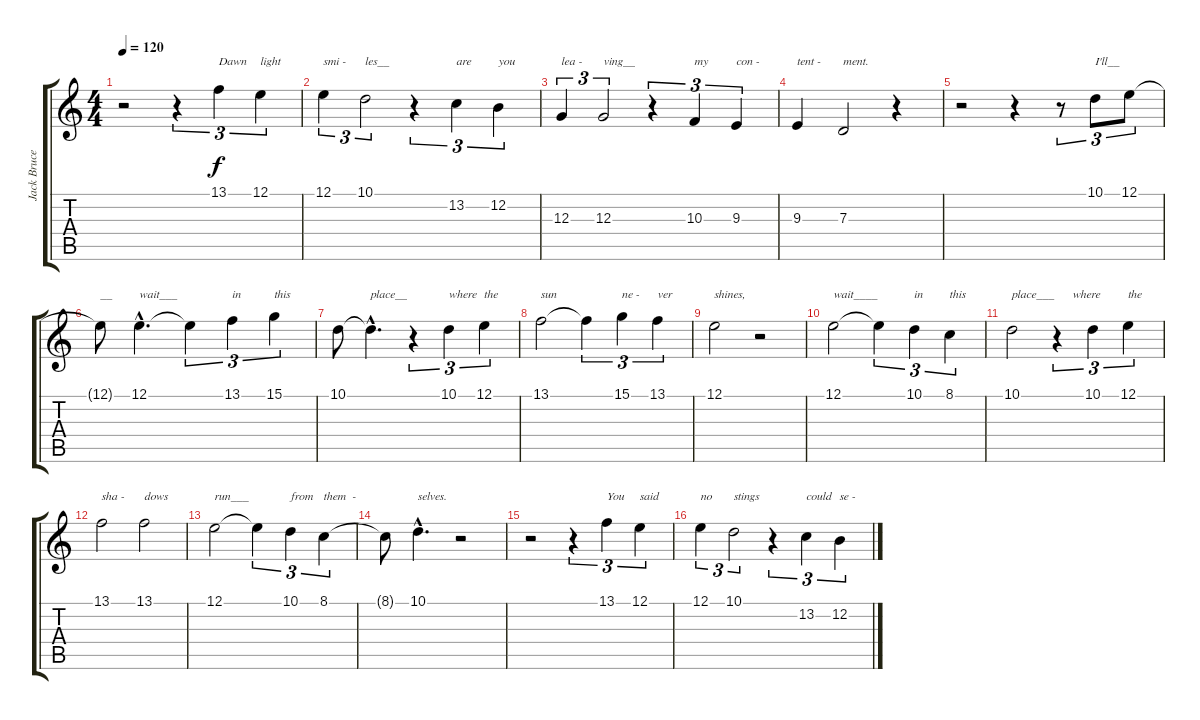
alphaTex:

\track ("Jack Bruce (Vocals)" "Jack Bruce") {instrument lead2sawtooth}
\staff {score tabs}
\tuning (E4 B3 G3 D3 A2 E2) {hide}
\ts (4 4)
\tempo 120
\clef g2
\ks c
r.2{dy f} r.4{tu (3 2)} 13.1.4{tu (3 2) txt "Dawn"} 12.1.4{tu (3 2) txt "light"} |
12.1.4{tu (3 2) txt "smi -"} 10.1.2{tu (3 2) txt "les__"} r.4{tu (3 2)} 13.2.4{tu (3 2) txt "are "} 12.2.4{tu (3 2) txt "you"} |
12.3.4{tu (3 2) txt "lea -"} 12.3.2{tu (3 2) txt "ving__"} r.4{tu (3 2)} 10.3.4{tu (3 2) txt "my"} 9.3.4{tu (3 2) txt "con -"} |
9.3.4{txt "tent -"} 7.3.2{txt "ment."} r.4 |
r.2 r.4 r.8{tu (3 2)} 10.1.8{tu (3 2) txt "I'll__"} 12.1.8{tu (3 2)} |
12.1{t}.8{txt "__"} 12.1{hac}.4{d txt "wait___"} 12.1{t}.4{tu (3 2)} 13.1.4{tu (3 2) txt "in"} 15.1.4{tu (3 2) txt "this"} |
10.1.8 10.1{hac t}.4{d txt "place__"} r.4{tu (3 2)} 10.1.4{tu (3 2) txt "where"} 12.1.4{tu (3 2) txt "the"} |
13.1.2{txt "sun"} 13.1{t}.4{tu (3 2)} 15.1.4{tu (3 2) txt "ne -"} 13.1.4{tu (3 2) txt "ver"} |
12.1.2{txt "shines,"} r.2 |
12.1.2{txt "wait____"} 12.1{t}.4{tu (3 2)} 10.1.4{tu (3 2) txt "in"} 8.1.4{tu (3 2) txt "this"} |
10.1.2{txt "place___"} r.4{tu (3 2) txt "     where"} 10.1.4{tu (3 2)} 12.1.4{tu (3 2) txt "the"} |
13.1.2{txt "sha -"} 13.1.2{txt "dows"} |
12.1.2{txt "run___"} 12.1{t}.4{tu (3 2)} 10.1.4{tu (3 2) txt "from"} 8.1.4{tu (3 2) txt "them  -"} |
8.1{t}.8 10.1{hac}.4{d txt "selves."} r.2 |
r.2 r.4{tu (3 2)} 13.1.4{tu (3 2) txt "You"} 12.1.4{tu (3 2) txt "said"} |
12.1.4{tu (3 2) txt "no"} 10.1.2{tu (3 2) txt "stings"} r.4{tu (3 2)} 13.2.4{tu (3 2) txt "could"} 12.2.4{tu (3 2) txt "se -"}
